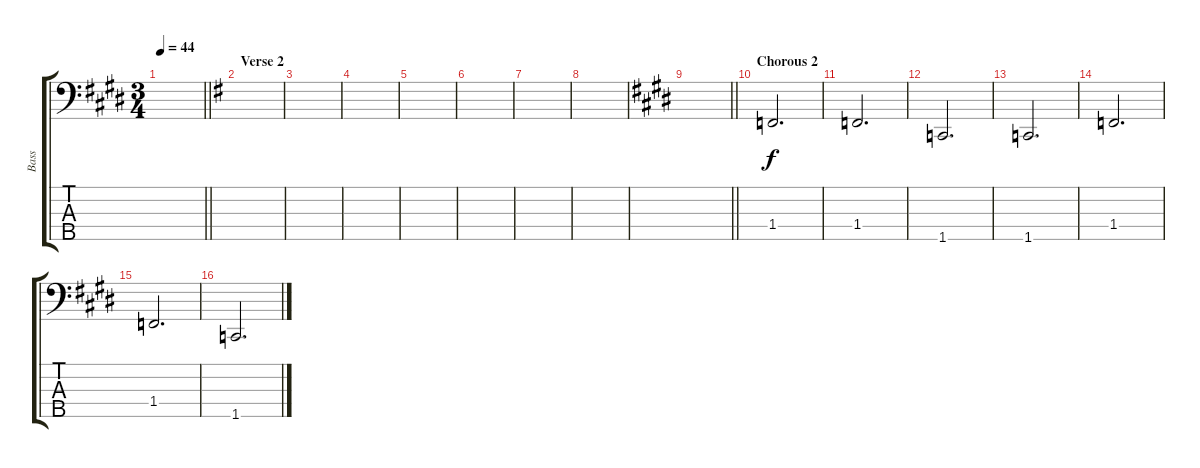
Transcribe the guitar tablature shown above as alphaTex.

\track ("Bass" "Bass") {instrument electricbassfinger}
\staff {score tabs}
\tuning (G2 D2 A1 E1 B0) {hide}
\ts (3 4)
\tempo 44
\clef f4
\barLineRight lightlight
\ks e
|
\section ("" "Verse 2")
\ks g
|
|
|
|
|
|
|
\barLineRight lightlight
\ks c#minor
|
\section ("" "Chorous 2")
1.4.2{d} |
1.4.2{d} |
1.5.2{d} |
1.5.2{d} |
1.4.2{d} |
1.4.2{d} |
1.5.2{d}
